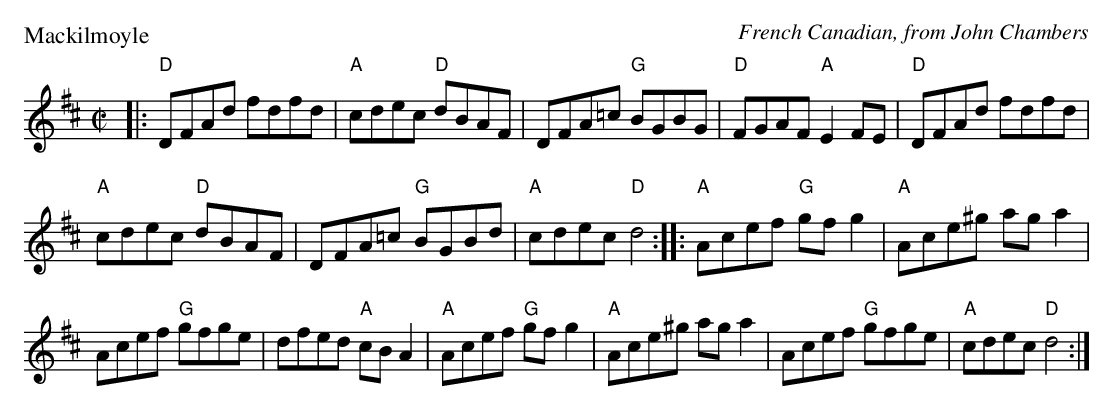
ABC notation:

X:1
P: Mackilmoyle
C: French Canadian, from John Chambers
M: C|
K: D
|: "D"DFAd fdfd| "A"cdec "D"dBAF| DFA=c "G"BGBG| "D"FGAF "A"E2FE|"D"DFAd fdfd|
"A"cdec "D"dBAF| DFA=c "G"BGBd| "A"cdec "D"d4 :||:"A"Acef "G"gfg2| "A"Ace^g aga2|
Acef "G"gfge| dfed "A"cBA2|"A"Acef "G"gfg2| "A"Ace^g aga2| Acef "G"gfge| "A"cdec "D"d4 :|
